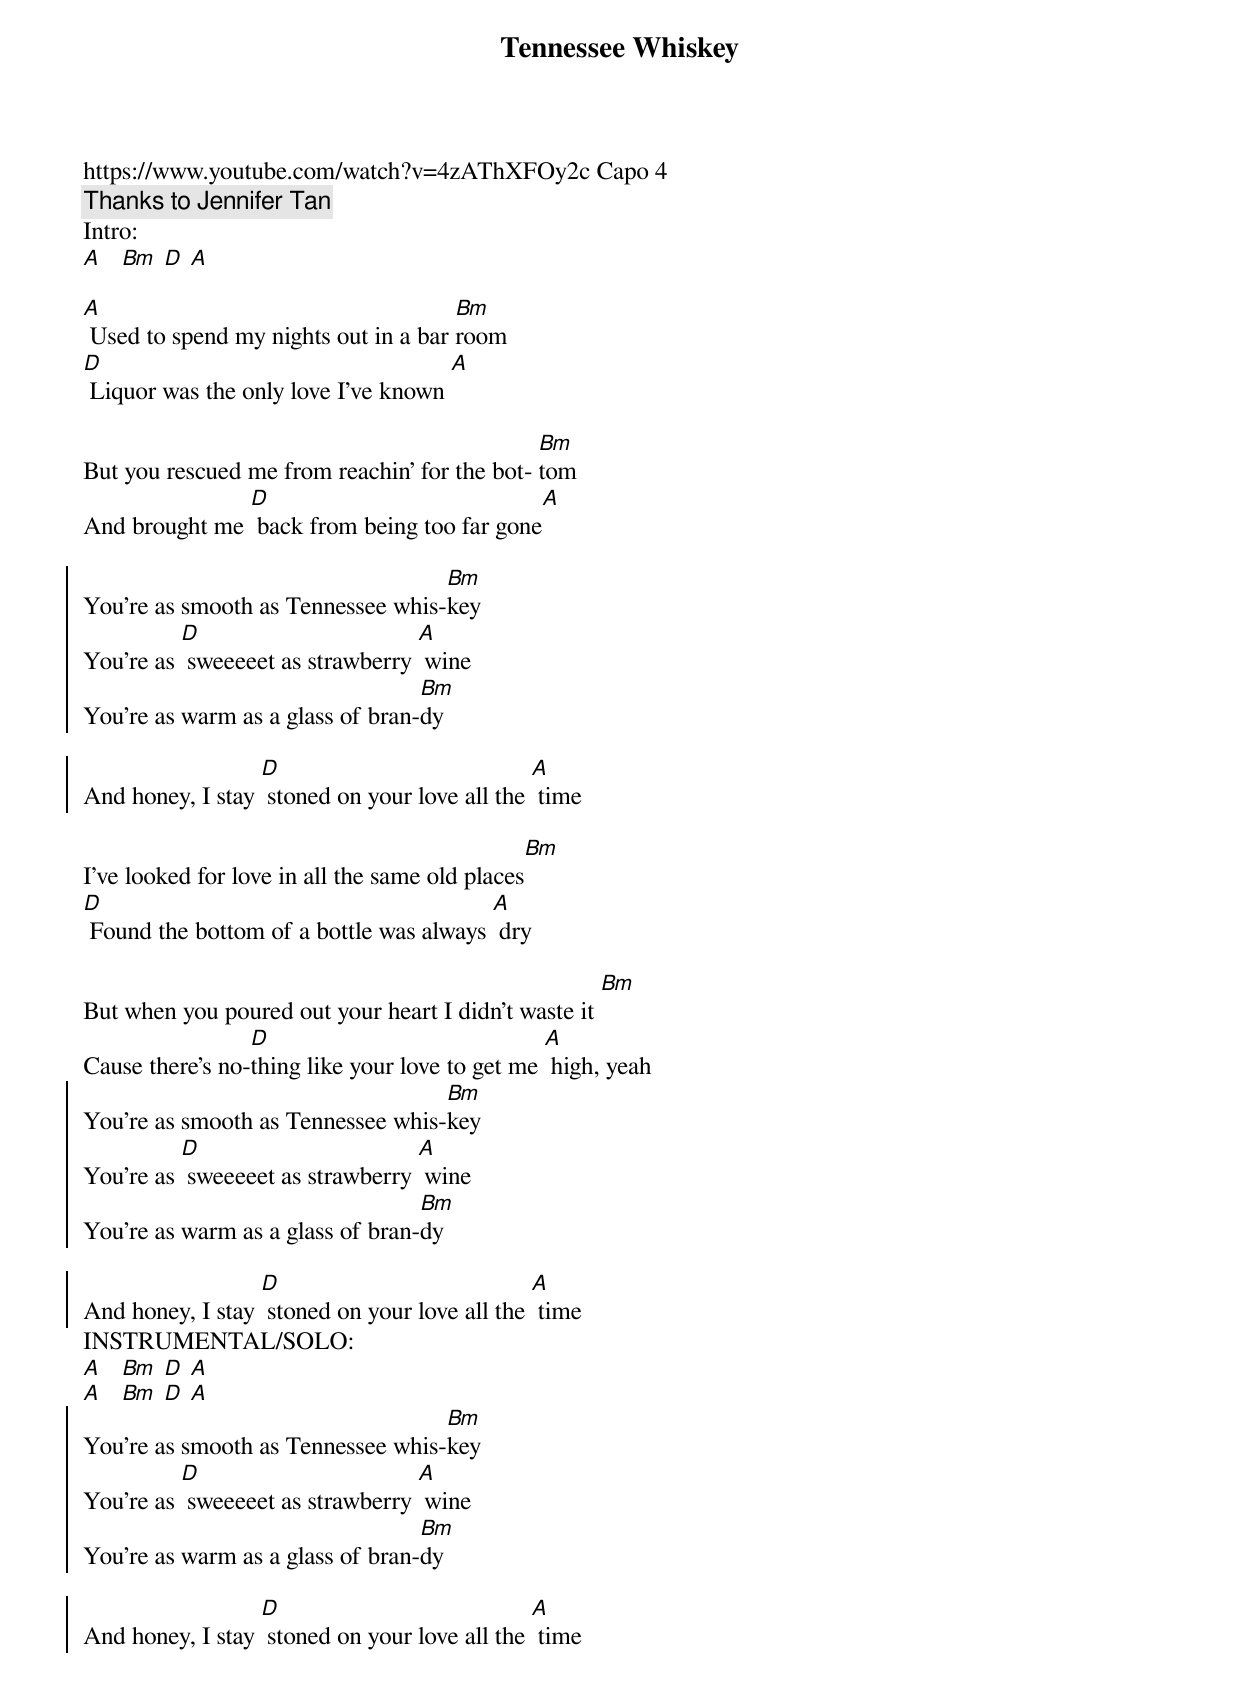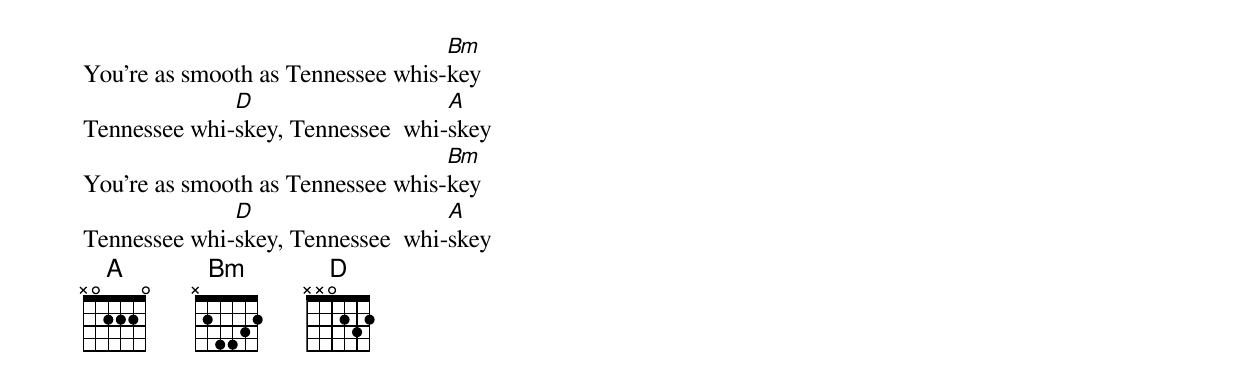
{t:Tennessee Whiskey}
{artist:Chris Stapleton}
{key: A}
https://www.youtube.com/watch?v=4zAThXFOy2c Capo 4
{c: Thanks to Jennifer Tan}
Intro:
[A]   [Bm] [D] [A]

[A] Used to spend my nights out in a bar [Bm]room
[D] Liquor was the only love I’ve known [A]

But you rescued me from reachin’ for the bot- [Bm]tom
And brought me [D] back from being too far gone[A]

{soc}
You’re as smooth as Tennessee whis-[Bm]key
You’re as [D] sweeeeet as strawberry [A] wine
You’re as warm as a glass of bran-[Bm]dy

And honey, I stay [D] stoned on your love all the [A] time
{eoc}

I’ve looked for love in all the same old places[Bm]
[D] Found the bottom of a bottle was always [A] dry

But when you poured out your heart I didn’t waste it [Bm]
Cause there’s no-[D]thing like your love to get me [A] high, yeah
{soc}
You’re as smooth as Tennessee whis-[Bm]key
You’re as [D] sweeeeet as strawberry [A] wine
You’re as warm as a glass of bran-[Bm]dy

And honey, I stay [D] stoned on your love all the [A] time
{eoc}
INSTRUMENTAL/SOLO:
[A]   [Bm] [D] [A]
[A]   [Bm] [D] [A]
{soc}
You’re as smooth as Tennessee whis-[Bm]key
You’re as [D] sweeeeet as strawberry [A] wine
You’re as warm as a glass of bran-[Bm]dy

And honey, I stay [D] stoned on your love all the [A] time
{eoc}
You’re as smooth as Tennessee whis-[Bm]key
Tennessee whi-[D]skey, Tennessee  whi-[A]skey
You’re as smooth as Tennessee whis-[Bm]key
Tennessee whi-[D]skey, Tennessee  whi-[A]skey
